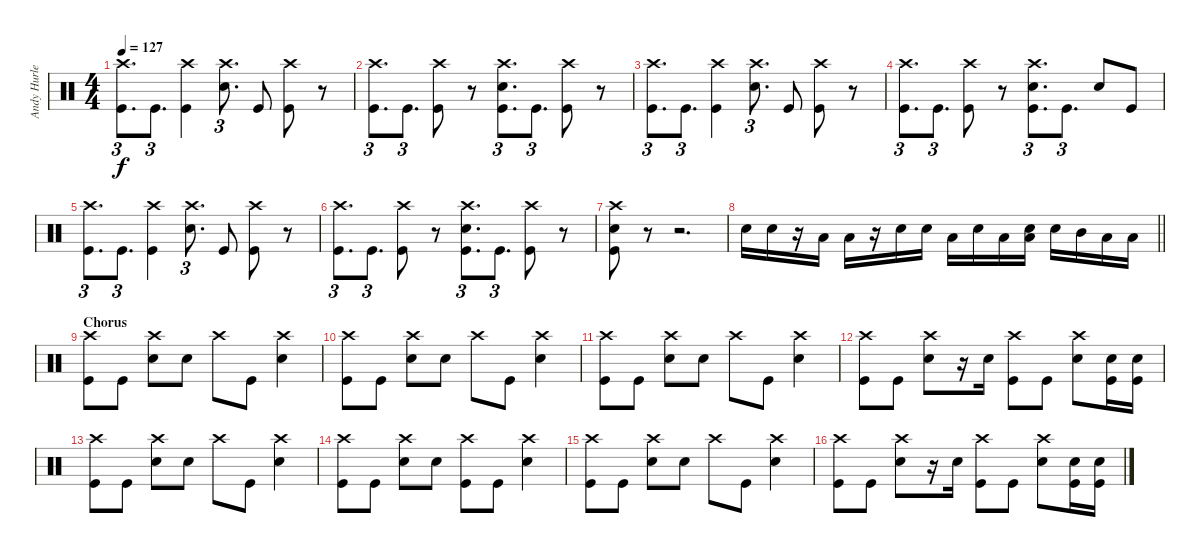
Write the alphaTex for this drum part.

\track ("Andy Hurley (Drums)" "Andy Hurle") {instrument percussion}
\staff {score}
\articulation defaults
\ts (4 4)
\tempo 127
\clef neutral
\ks c
("Crash high (hit)" "Kick (hit)").8{d tu (3 2) dy f} "Kick (hit)".8{d tu (3 2)} ("Crash high (hit)" "Kick (hit)").4 ("Crash high (hit)" "Electric Snare (hit)").8{d tu (3 2)} "Kick (hit)".8 ("Crash high (hit)" "Kick (hit)").8 r.8 |
("Crash high (hit)" "Kick (hit)").8{d tu (3 2)} "Kick (hit)".8{d tu (3 2)} ("Crash high (hit)" "Kick (hit)").8 r.8 ("Crash high (hit)" "Electric Snare (hit)" "Kick (hit)").8{d tu (3 2)} "Kick (hit)".8{d tu (3 2)} ("Crash high (hit)" "Kick (hit)").8 r.8 |
("Crash high (hit)" "Kick (hit)").8{d tu (3 2)} "Kick (hit)".8{d tu (3 2)} ("Crash high (hit)" "Kick (hit)").4 ("Crash high (hit)" "Electric Snare (hit)").8{d tu (3 2)} "Kick (hit)".8 ("Crash high (hit)" "Kick (hit)").8 r.8 |
("Crash high (hit)" "Kick (hit)").8{d tu (3 2)} "Kick (hit)".8{d tu (3 2)} ("Crash high (hit)" "Kick (hit)").8 r.8 ("Crash high (hit)" "Electric Snare (hit)" "Kick (hit)").8{d tu (3 2)} "Kick (hit)".8{d tu (3 2)} "Electric Snare (hit)".8 "Kick (hit)".8 |
("Crash high (hit)" "Kick (hit)").8{d tu (3 2)} "Kick (hit)".8{d tu (3 2)} ("Crash high (hit)" "Kick (hit)").4 ("Crash high (hit)" "Electric Snare (hit)").8{d tu (3 2)} "Kick (hit)".8 ("Crash high (hit)" "Kick (hit)").8 r.8 |
("Crash high (hit)" "Kick (hit)").8{d tu (3 2)} "Kick (hit)".8{d tu (3 2)} ("Crash high (hit)" "Kick (hit)").8 r.8 ("Crash high (hit)" "Electric Snare (hit)" "Kick (hit)").8{d tu (3 2)} "Kick (hit)".8{d tu (3 2)} ("Crash high (hit)" "Kick (hit)").8 r.8 |
("Crash high (hit)" "Electric Snare (hit)" "Kick (hit)").8 r.8 r.2{d} |
\barLineRight lightlight "Electric Snare (hit)".16 "Electric Snare (hit)".16
r.16 "Low Tom (hit)".16 "Low Tom (hit)".16 r.16 "Electric Snare (hit)".16 "Electric Snare (hit)".16 "Low Tom (hit)".16 "Electric Snare (hit)".16 "Low Tom (hit)".16 ("Electric Snare (hit)" "Low Tom (hit)").16 "Electric Snare (hit)".16 "Mid Tom (hit)".16 "Low Tom (hit)".16 "Low Floor Tom (hit)".16 |
\section ("" "Chorus")
("Crash high (hit)" "Kick (hit)").8 "Kick (hit)".8 ("Crash high (hit)" "Snare (hit) 2").8 "Snare (hit) 2".8 "Crash high (hit)".8 "Kick (hit)".8 ("Crash high (hit)" "Snare (hit) 2").4 |
("Crash high (hit)" "Kick (hit)").8 "Kick (hit)".8 ("Crash high (hit)" "Snare (hit) 2").8 "Snare (hit) 2".8 "Crash high (hit)".8 "Kick (hit)".8 ("Crash high (hit)" "Snare (hit) 2").4 |
("Crash high (hit)" "Kick (hit)").8 "Kick (hit)".8 ("Crash high (hit)" "Snare (hit) 2").8 "Snare (hit) 2".8 "Crash high (hit)".8 "Kick (hit)".8 ("Crash high (hit)" "Snare (hit) 2").4 |
("Crash high (hit)" "Kick (hit)").8 "Kick (hit)".8 ("Crash high (hit)" "Snare (hit) 2").8 r.16 "Snare (hit) 2".16 ("Crash high (hit)" "Kick (hit)").8 "Kick (hit)".8 ("Crash high (hit)" "Snare (hit) 2").8 ("Snare (hit) 2" "Kick (hit)").16 ("Snare (hit) 2" "Kick (hit)").16 |
("Crash high (hit)" "Kick (hit)").8 "Kick (hit)".8 ("Crash high (hit)" "Snare (hit) 2").8 "Snare (hit) 2".8 "Crash high (hit)".8 "Kick (hit)".8 ("Crash high (hit)" "Snare (hit) 2").4 |
("Crash high (hit)" "Kick (hit)").8 "Kick (hit)".8 ("Crash high (hit)" "Snare (hit) 2").8 "Snare (hit) 2".8 ("Crash high (hit)" "Kick (hit)").8 "Kick (hit)".8 ("Crash high (hit)" "Snare (hit) 2").4 |
("Crash high (hit)" "Kick (hit)").8 "Kick (hit)".8 ("Crash high (hit)" "Snare (hit) 2").8 "Snare (hit) 2".8 "Crash high (hit)".8 "Kick (hit)".8 ("Crash high (hit)" "Snare (hit) 2").4 |
("Crash high (hit)" "Kick (hit)").8 "Kick (hit)".8 ("Crash high (hit)" "Snare (hit) 2").8 r.16 "Snare (hit) 2".16 ("Crash high (hit)" "Kick (hit)").8 "Kick (hit)".8 ("Crash high (hit)" "Snare (hit) 2").8 ("Snare (hit) 2" "Kick (hit)").16 ("Snare (hit) 2" "Kick (hit)").16
